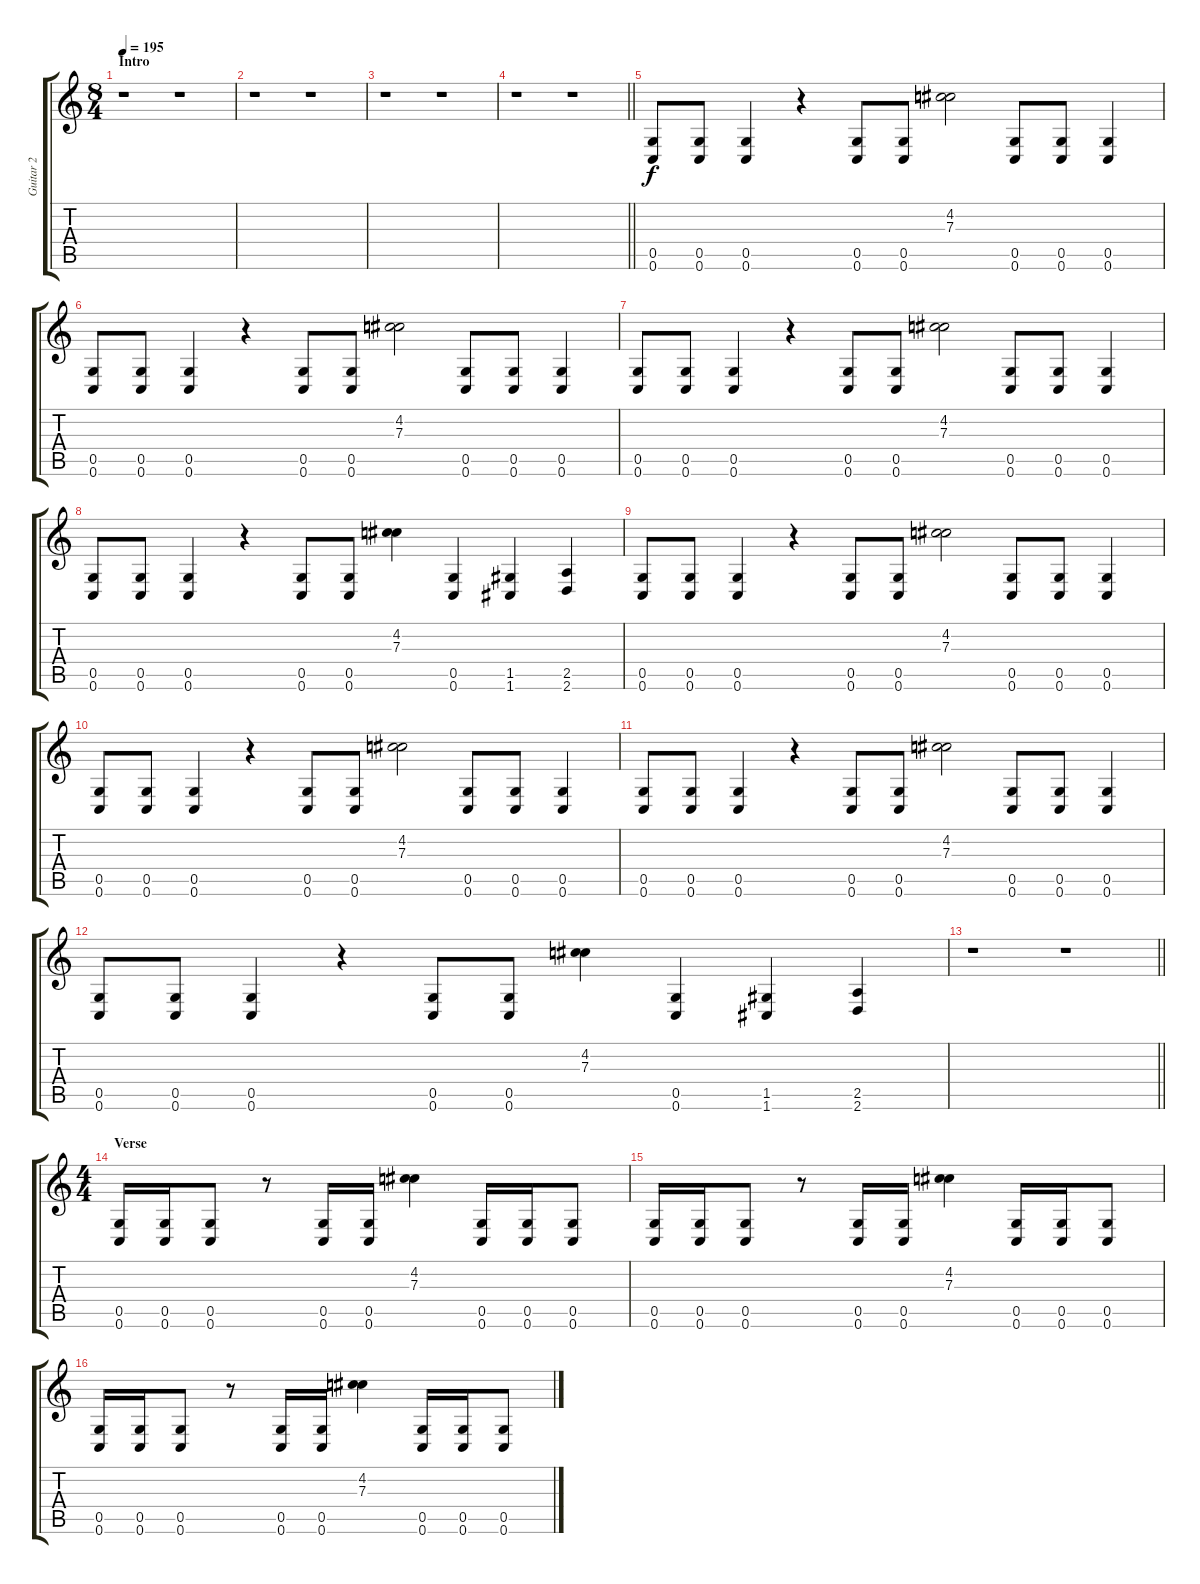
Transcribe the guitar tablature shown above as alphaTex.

\track ("Guitar 2" "Guitar 2") {instrument distortionguitar}
\staff {score tabs}
\tuning (D4 A3 F3 C3 G2 C2) {hide}
\ts (8 4)
\section ("" "Intro")
\tempo 195
\clef g2
\ks c
r.1{dy f instrument distortionguitar} r.1 |
r.1 r.1 |
r.1 r.1 |
\barLineRight lightlight
r.1 r.1 |
(0.5 0.6).8 (0.5 0.6).8 (0.5 0.6).4 r.4 (0.5 0.6).8 (0.5 0.6).8 (4.2 7.3).2 (0.5 0.6).8 (0.5 0.6).8 (0.5 0.6).4 |
(0.5 0.6).8 (0.5 0.6).8 (0.5 0.6).4 r.4 (0.5 0.6).8 (0.5 0.6).8 (4.2 7.3).2 (0.5 0.6).8 (0.5 0.6).8 (0.5 0.6).4 |
(0.5 0.6).8 (0.5 0.6).8 (0.5 0.6).4 r.4 (0.5 0.6).8 (0.5 0.6).8 (4.2 7.3).2 (0.5 0.6).8 (0.5 0.6).8 (0.5 0.6).4 |
(0.5 0.6).8 (0.5 0.6).8 (0.5 0.6).4 r.4 (0.5 0.6).8 (0.5 0.6).8 (4.2 7.3).4 (0.5 0.6).4 (1.5 1.6).4 (2.5 2.6).4 |
(0.5 0.6).8 (0.5 0.6).8 (0.5 0.6).4 r.4 (0.5 0.6).8 (0.5 0.6).8 (4.2 7.3).2 (0.5 0.6).8 (0.5 0.6).8 (0.5 0.6).4 |
(0.5 0.6).8 (0.5 0.6).8 (0.5 0.6).4 r.4 (0.5 0.6).8 (0.5 0.6).8 (4.2 7.3).2 (0.5 0.6).8 (0.5 0.6).8 (0.5 0.6).4 |
(0.5 0.6).8 (0.5 0.6).8 (0.5 0.6).4 r.4 (0.5 0.6).8 (0.5 0.6).8 (4.2 7.3).2 (0.5 0.6).8 (0.5 0.6).8 (0.5 0.6).4 |
(0.5 0.6).8 (0.5 0.6).8 (0.5 0.6).4 r.4 (0.5 0.6).8 (0.5 0.6).8 (4.2 7.3).4 (0.5 0.6).4 (1.5 1.6).4 (2.5 2.6).4 |
\barLineRight lightlight
r.1 r.1 |
\ts (4 4)
\section ("" "Verse")
(0.5 0.6).16 (0.5 0.6).16 (0.5 0.6).8 r.8 (0.5 0.6).16 (0.5 0.6).16 (4.2 7.3).4 (0.5 0.6).16 (0.5 0.6).16 (0.5 0.6).8 |
(0.5 0.6).16 (0.5 0.6).16 (0.5 0.6).8 r.8 (0.5 0.6).16 (0.5 0.6).16 (4.2 7.3).4 (0.5 0.6).16 (0.5 0.6).16 (0.5 0.6).8 |
(0.5 0.6).16 (0.5 0.6).16 (0.5 0.6).8 r.8 (0.5 0.6).16 (0.5 0.6).16 (4.2 7.3).4 (0.5 0.6).16 (0.5 0.6).16 (0.5 0.6).8
